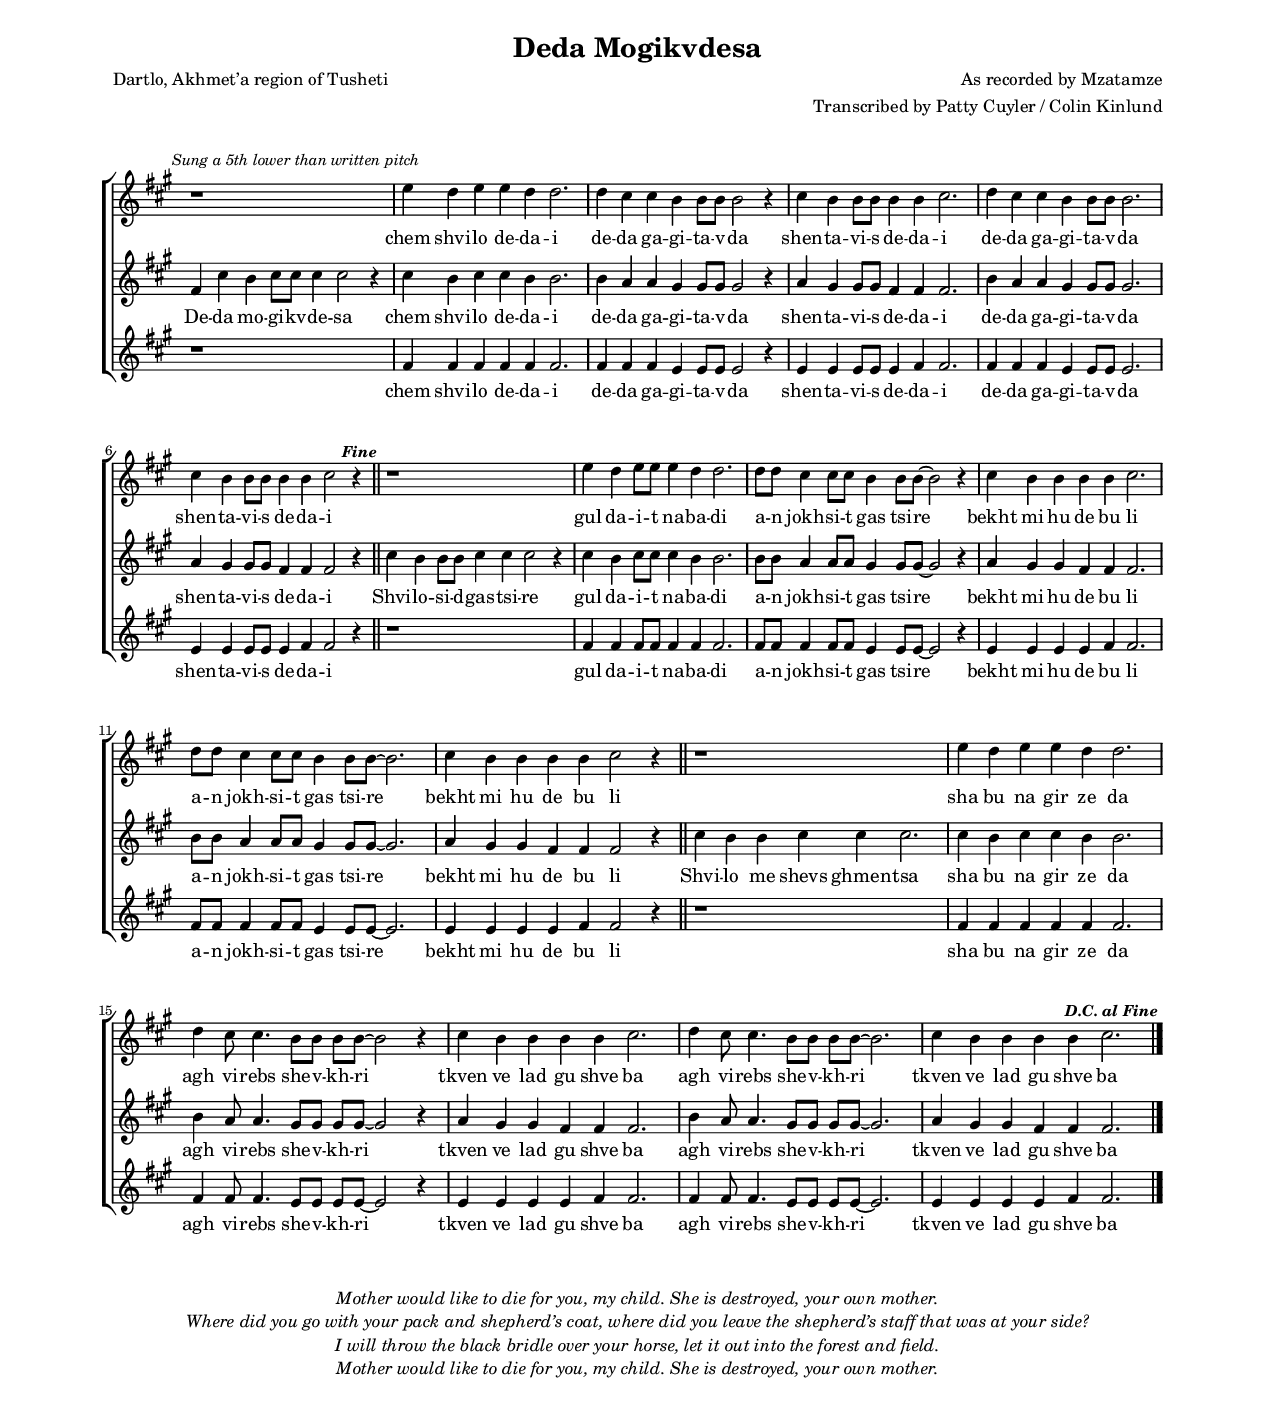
\version "2.18.0"
\header {
	title = "Deda Mogikvdesa"
	poet = "Dartlo, Akhmet’a region of Tusheti"
	composer = "As recorded by Mzatamze"
	arranger = "Transcribed by Patty Cuyler / Colin Kinlund"
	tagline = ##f
}

#(set-default-paper-size "letter" 'portrait)
#(set-global-staff-size 15)

\paper { 
	markup-system-spacing #'padding = #5
	top-margin = 6
%	annotate-spacing = ##t
    system-system-spacing = 
      #'((basic-distance . 16) 
         (minimum-distance . 12) 
         (padding . 1) 
        (stretchability . 60))

top-margin = 0.25\in
bottom-margin = 0.25\in
left-margin = 0.75\in
right-margin = 0.75\in
%{
#(define fonts
    (make-pango-font-tree "Athelas"
                          "Seravek"
                          "Courier Prime"
                          (/ staff-height pt 20)))
%}
}

% sbNote = { \once \set fontSize = #-2 }

%{ Lyrics
==============================================================================
%}

MeoriLyrics = \lyricmode
{
	De -- da mo -- gi -- kv -- de -- sa
	
	chem shvi -- lo de -- da -- i
	de -- da ga -- gi -- ta -- v -- da
	shen -- ta -- vi -- s de -- da -- i
	de -- da ga -- gi -- ta -- v -- da
	shen -- ta -- vi -- s de -- da -- i
	
	Shvi -- lo -- si -- d -- gas -- tsi -- re
	gul da -- i -- t na -- ba -- di
	a -- n jokh -- si -- t gas tsi -- re
	bekht mi hu de bu li
	a -- n jokh -- si -- t gas tsi -- re
	bekht mi hu de bu li
	
	Shvi -- lo me shevs ghmen -- tsa
	sha bu na gir ze da
	agh vi -- rebs she -- v -- kh -- ri
	tkven ve lad gu shve ba
	agh vi -- rebs she -- v -- kh -- ri
	tkven ve lad gu shve ba
}

PirveliBaniLyrics = \lyricmode
{
	chem shvi -- lo de -- da -- i
	de -- da ga -- gi -- ta -- v -- da
	shen -- ta -- vi -- s de -- da -- i
	de -- da ga -- gi -- ta -- v -- da
	shen -- ta -- vi -- s de -- da -- i
	
	gul da -- i -- t na -- ba -- di
	a -- n jokh -- si -- t gas tsi -- re
	bekht mi hu de bu li
	a -- n jokh -- si -- t gas tsi -- re
	bekht mi hu de bu li
	
	sha bu na gir ze da
	agh vi -- rebs she -- v -- kh -- ri
	tkven ve lad gu shve ba
	agh vi -- rebs she -- v -- kh -- ri
	tkven ve lad gu shve ba
}

%{ Music
==============================================================================
%}

pirveli = \relative c''
{
	\clef "treble" \key a \minor
	\time 8/4
	\once \override Score.RehearsalMark #'self-alignment-X = #LEFT
	\mark \markup { \small \italic "Sung a 5th lower than written pitch" }
	r1*2
	g4 f g g f f2.
	f4 e e d d8 d d2 r4
	e4 d d8  d d4 d e2.
	f4 e e d d8 d d2.
	e4 d d8 d d4 d e2 r4
	\once \override Score.RehearsalMark #'self-alignment-X = #RIGHT
	\mark \markup { \small \bold \italic "Fine" }
	\bar "||"
	r1*2
	g4 f g8 g g4 f f2.
	f8 f e4 e8 e d4 d8 d ~ d2 r4
	e4 d d d d e2.
	f8 f e4 e8 e d4 d8 d ~ d2.
	e4 d d d d e2 r4
	\bar "||"
	r1*2
	g4 f g g f f2.
	f4 e8 e4. d8 d d d ~ d2 r4
	e4 d d d d e2.
	f4 e8 e4. d8 d d d ~ d2.
	e4 d d d d e2.
	\once \override Score.RehearsalMark #'self-alignment-X = #RIGHT
	\mark \markup { \small \bold \italic "D.C. al Fine" }
}

meori = \relative c''
{
	\clef "treble" \key a \minor
	a,4 e' d e8 e e4 e2 r4
	e4 d e e d d2.
	d4 c c b b8 b b2 r4
	c4 b b8 b a4 a a2.
	d4 c c b b8 b b2.
	c4 b b8 b a4 a a2 r4
	\bar "||"
	e'4 d d8 d e4 e e2 r4
	e4 d e8 e e4 d d2.
	d8 d c4 c8 c b4 b8 b ~ b2 r4
	c4 b b a a a2.
	d8 d c4 c8 c b4 b8 b ~ b2.
	c4 b b a a a2 r4
	\bar "||"
	e'4 d d e e e2.
	e4 d e e d d2.
	d4 c8 c4. b8 b b b ~ b2 r4
	c4 b b a a a2.
	d4 c8 c4. b8 b b b ~ b2.
	c4 b b a a a2.
	\bar "|."
}

bani = \relative c'
{
	\clef "treble" \key a \minor
	r1*2
	a4 a a a a a2.
	a4 a a g g8 g g2 r4
	g4 g g8 g g4 a a2.
	a4 a a g g8 g g2.
	g4 g g8 g g4 a a2 r4
	\bar "||"
	r1*2
	a4 a a8 a a4 a a2.
	a8 a a4 a8 a g4 g8 g ~ g2 r4
	g4 g g g a a2.
	a8 a a4 a8 a g4 g8 g ~ g2.
	g4 g g g a a2 r4
	\bar "||"
	r1*2
	a4 a a a a a2.
	a4 a8 a4. g8 g g g ~ g2 r4
	g4 g g g a a2.
	a4 a8 a4. g8 g g g ~ g2.
	g4 g g g a a2.
}

\score {
\transpose c a
\new ChoirStaff
	<<

%	\partcombine \pirveli
	\new Voice = "pirveliEkhma"
	{ \pirveli }
%	\new NullVoice = "pirveliAligner"
%	\pirveli
	\new Lyrics
	\lyricsto "pirveliEkhma"
	{ \PirveliBaniLyrics }
	
	\new Voice = "meoriEkhma"
	{ \meori }
%	\new NullVoice = "meoriAligner"
%	\meori
	\new Lyrics
	\lyricsto "meoriEkhma"
	{ \MeoriLyrics }
	
	\new Voice = "baniEkhma"
	{ \bani }
%	\partcombine \bani
%	\new NullVoice = "baniAligner"
%	\bani
	\new Lyrics
	\lyricsto "baniEkhma"
	{ \PirveliBaniLyrics }
	
	>>
	
\layout {
	ragged-right = ##f
	indent = 0.00 \cm
	firstpagenumber = no
	papersize = letter
	\context {
		\Staff
%		\remove Bar_engraver
		\remove Time_signature_engraver
%		\remove Clef_engraver
	}
}
}

\markup { \italic
	\fill-line {
	\center-column {
		\line { }
		\line { Mother would like to die for you, my child.
				She is destroyed, your own mother. }
		\line { Where did you go with your pack and shepherd’s coat,
				where did you leave the shepherd’s staff that was at your side? }
		\line { I will throw the black bridle over your horse,
				let it out into the forest and field. }
		\line { Mother would like to die for you, my child.
				She is destroyed, your own mother. }
		
	}
}
}